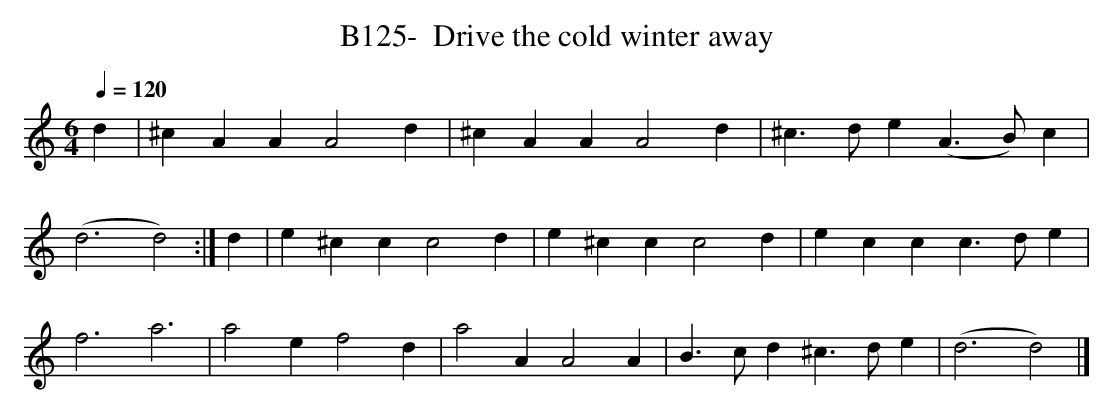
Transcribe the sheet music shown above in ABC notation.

X:1
T:B125-  Drive the cold winter away
Q:1/4=120
L:1/4
M:6/4
K:Ddorian
d|^cAAA2d|^cAAA2d|^c3/2d/2e(A3/2B/2)c|(d3d2):|d|\
e^ccc2d|e^ccc2d|eccc3/2d/2e|f3a3|\
a2ef2d|a2AA2A|B3/2c/2d^c3/2d/2e|(d3d2)|]
